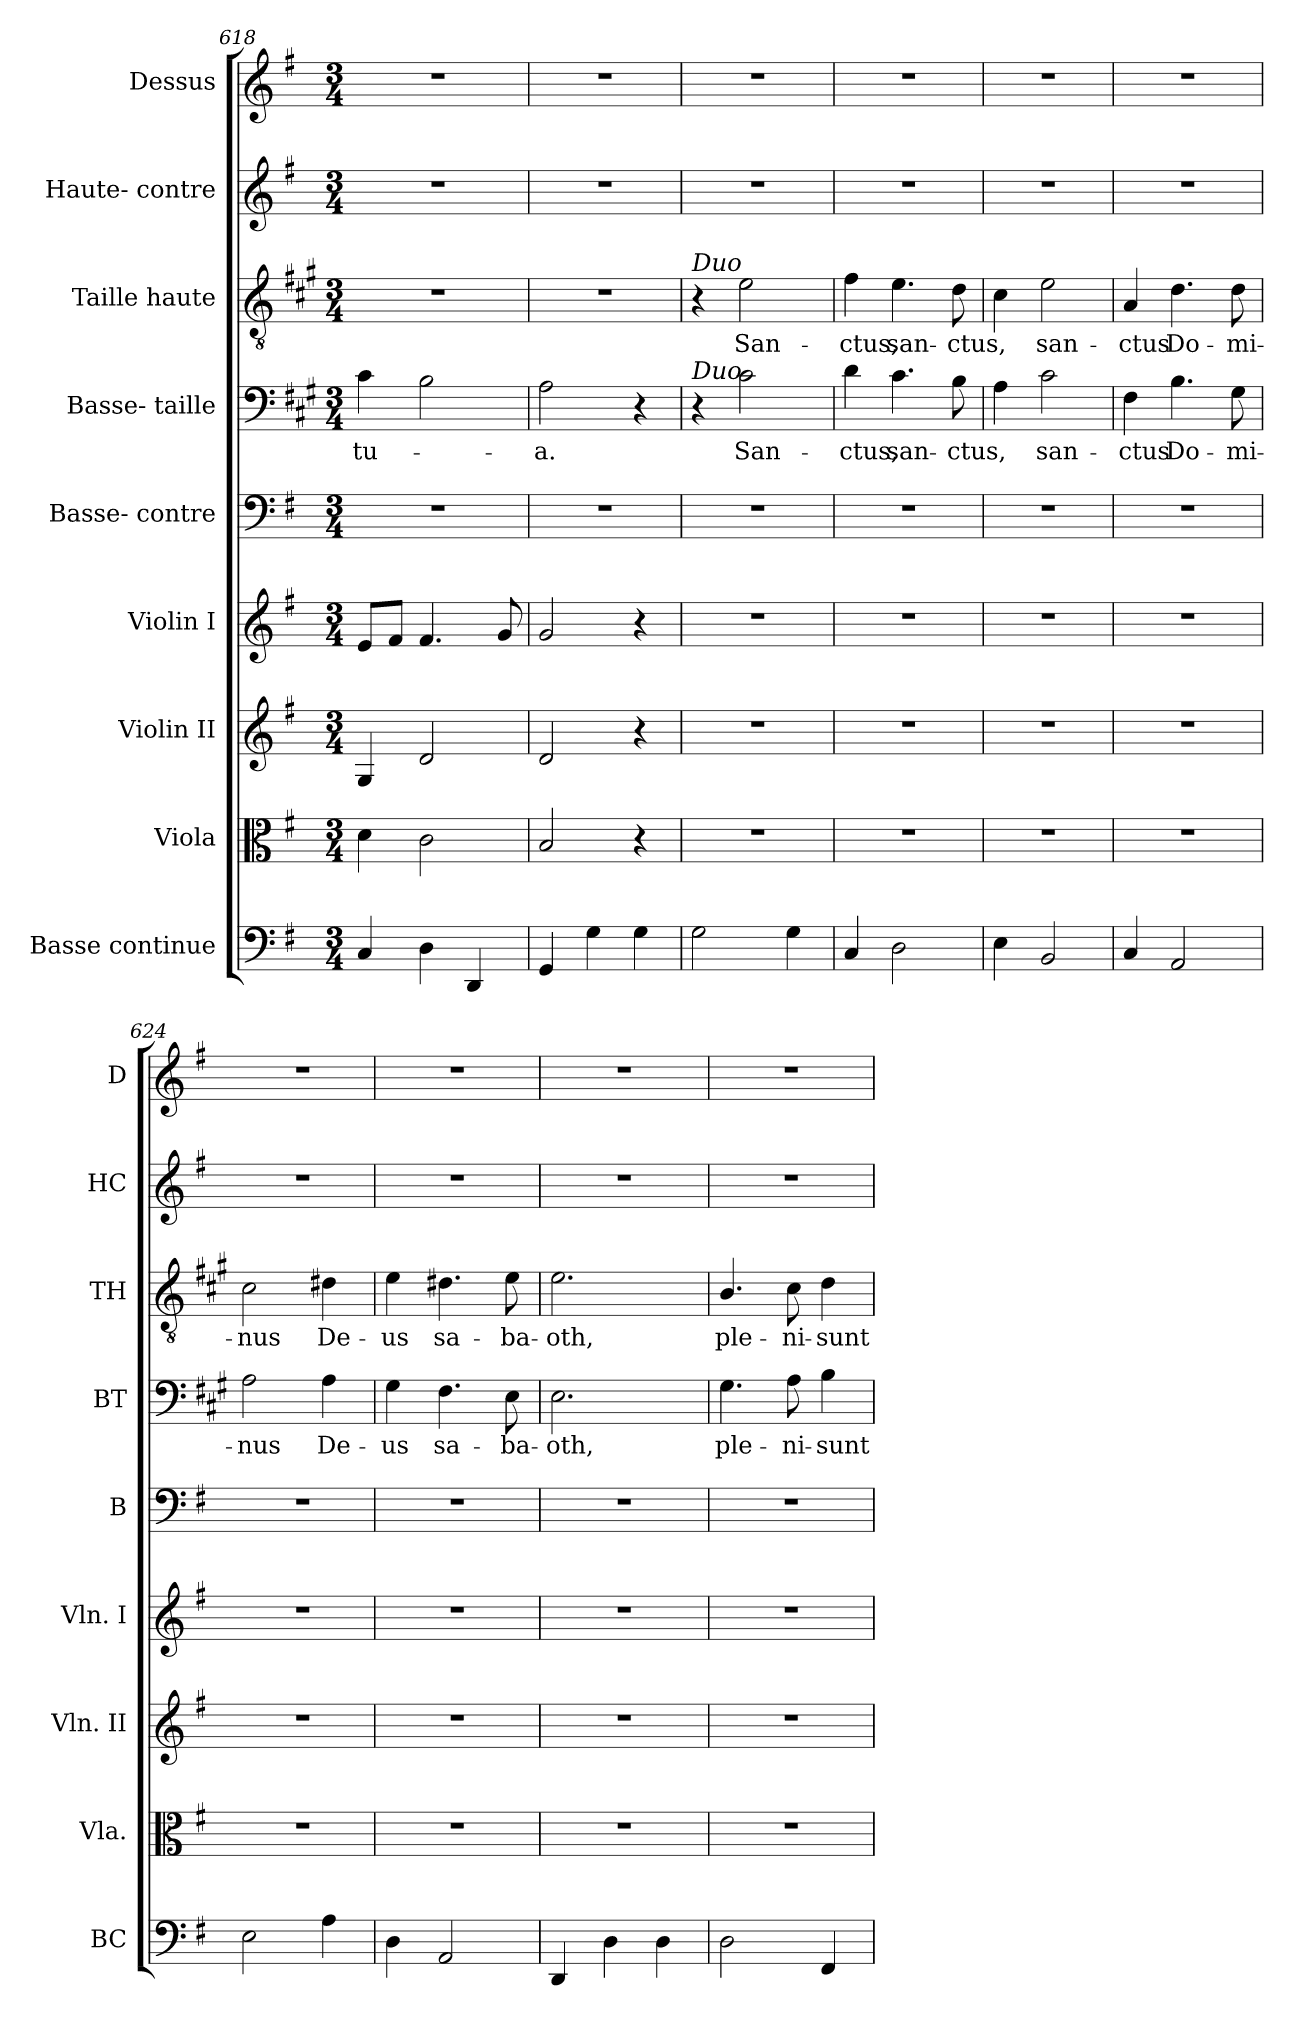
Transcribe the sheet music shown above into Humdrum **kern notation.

**kern	**kern	**kern	**kern	**kern	**kern	**text	**kern	**text	**kern	**kern
*part9	*part8	*part7	*part6	*part5	*part4	*part4	*part3	*part3	*part2	*part1
*staff9	*staff8	*staff7	*staff6	*staff5	*staff4	*staff4	*staff3	*staff3	*staff2	*staff1
*I"Basse  continue	*I"Viola	*I"Violin II	*I"Violin I	*I"Basse- contre	*I"Basse- taille	*	*I"Taille haute	*	*I"Haute- contre	*I"Dessus
*I'BC	*I'Vla.	*I'Vln. II	*I'Vln. I	*I'B	*I'BT	*	*I'TH	*	*I'HC	*I'D
*clefF4	*clefC3	*clefG2	*clefG2	*clefF4	*clefF4	*	*clefGv2	*	*clefG2	*clefG2
*	*	*	*	*	*ITrd1c2	*	*ITrd1c2	*	*	*
*k[f#]	*k[f#]	*k[f#]	*k[f#]	*k[f#]	*k[f#]	*	*k[f#]	*	*k[f#]	*k[f#]
*G:	*G:	*G:	*G:	*G:	*G:	*	*G:	*	*G:	*G:
*M3/4	*M3/4	*M3/4	*M3/4	*M3/4	*M3/4	*	*M3/4	*	*M3/4	*M3/4
=618	=618	=618	=618	=618	=618	=618	=618	=618	=618	=618
!	!	!	!	!	!	!LO:LY:b	!	!	!	!
4C/	4d\	4G/	8e/L	2.r	4B\	tu-	2.r	.	2.r	2.r
.	.	.	8f#/J	.	.	.	.	.	.	.
4D\	2c\	2d/	4.f#>/	.	2A>\	.	.	.	.	.
4DD/	.	.	.	.	.	.	.	.	.	.
.	.	.	8g/	.	.	.	.	.	.	.
=619	=619	=619	=619	=619	=619	=619	=619	=619	=619	=619
!	!	!	!	!	!	!LO:LY:b	!	!	!	!
4GG/	2B/	2d/	2g/	2.r	2G\	-a.	2.r	.	2.r	2.r
4G\	.	.	.	.	.	.	.	.	.	.
4G\	4r	4r	4r	.	4r	.	.	.	.	.
=620	=620	=620	=620	=620	=620	=620	=620	=620	=620	=620
!	!	!	!	!	!	!	!LO:TX:a:i:t=Duo	!	!	!
!	!	!	!	!	!LO:TX:a:i:t=Duo	!	!	!	!	!
2G\	2.r	2.r	2.r	2.r	4r	.	4r	.	2.r	2.r
!	!	!	!	!	!	!LO:LY:b	!	!LO:LY:b	!	!
.	.	.	.	.	2B\	San-	2d\	San-	.	.
4G\	.	.	.	.	.	.	.	.	.	.
=621	=621	=621	=621	=621	=621	=621	=621	=621	=621	=621
!	!	!	!	!	!	!LO:LY:b	!	!LO:LY:b	!	!
4C/	2.r	2.r	2.r	2.r	4c\	-ctus,	4e\	-ctus,	2.r	2.r
!	!	!	!	!	!	!LO:LY:b	!	!LO:LY:b	!	!
2D\	.	.	.	.	4.B\	san-	4.d>\	san-	.	.
!	!	!	!	!	!	!LO:LY:b	!	!LO:LY:b	!	!
.	.	.	.	.	8A\	-ctus,	8c\	-ctus,	.	.
!!LO:LB:g=z
=622	=622	=622	=622	=622	=622	=622	=622	=622	=622	=622
4E\	2.r	2.r	2.r	2.r	4G\	.	4B\	.	2.r	2.r
!	!	!	!	!	!	!LO:LY:b	!	!LO:LY:b	!	!
2BB/	.	.	.	.	2B\	san-	2d\	san-	.	.
=623	=623	=623	=623	=623	=623	=623	=623	=623	=623	=623
!	!	!	!	!	!	!LO:LY:b	!	!LO:LY:b	!	!
4C/	2.r	2.r	2.r	2.r	4E\	-ctus	4G/	-ctus	2.r	2.r
!	!	!	!	!	!	!LO:LY:b	!	!LO:LY:b	!	!
2AA/	.	.	.	.	4.A\	Do-	4.c\	Do-	.	.
!	!	!	!	!	!	!LO:LY:b	!	!LO:LY:b	!	!
.	.	.	.	.	8F#\	-mi-	8c\	-mi-	.	.
=624	=624	=624	=624	=624	=624	=624	=624	=624	=624	=624
!	!	!	!	!	!	!LO:LY:b	!	!LO:LY:b	!	!
2E\	2.r	2.r	2.r	2.r	2G\	-nus	2B\	-nus	2.r	2.r
!	!	!	!	!	!	!LO:LY:b	!	!LO:LY:b	!	!
4A\	.	.	.	.	4G\	De-	4c#X\	De-	.	.
=625	=625	=625	=625	=625	=625	=625	=625	=625	=625	=625
!	!	!	!	!	!	!LO:LY:b	!	!LO:LY:b	!	!
4D\	2.r	2.r	2.r	2.r	4F#\	-us	4d\	-us	2.r	2.r
!	!	!	!	!	!	!LO:LY:b	!	!LO:LY:b	!	!
2AA/	.	.	.	.	4.E>\	sa-	4.c#X>\	sa-	.	.
!	!	!	!	!	!	!LO:LY:b	!	!LO:LY:b	!	!
.	.	.	.	.	8D\	-ba-	8d\	-ba-	.	.
=626	=626	=626	=626	=626	=626	=626	=626	=626	=626	=626
!	!	!	!	!	!	!LO:LY:b	!	!LO:LY:b	!	!
4DD/	2.r	2.r	2.r	2.r	2.D\	-oth,	2.d\	-oth,	2.r	2.r
4D\	.	.	.	.	.	.	.	.	.	.
4D\	.	.	.	.	.	.	.	.	.	.
=627	=627	=627	=627	=627	=627	=627	=627	=627	=627	=627
!	!	!	!	!	!	!LO:LY:b	!	!LO:LY:b	!	!
2D\	2.r	2.r	2.r	2.r	4.F#\	ple-	4.A/	ple-	2.r	2.r
!	!	!	!	!	!	!LO:LY:b	!	!LO:LY:b	!	!
.	.	.	.	.	8G\	-ni-	8B\	-ni-	.	.
!	!	!	!	!	!	!LO:LY:b	!	!LO:LY:b	!	!
4FF#/	.	.	.	.	4A\	-sunt	4c\	-sunt	.	.
=	=	=	=	=	=	=	=	=	=	=
*-	*-	*-	*-	*-	*-	*-	*-	*-	*-	*-
